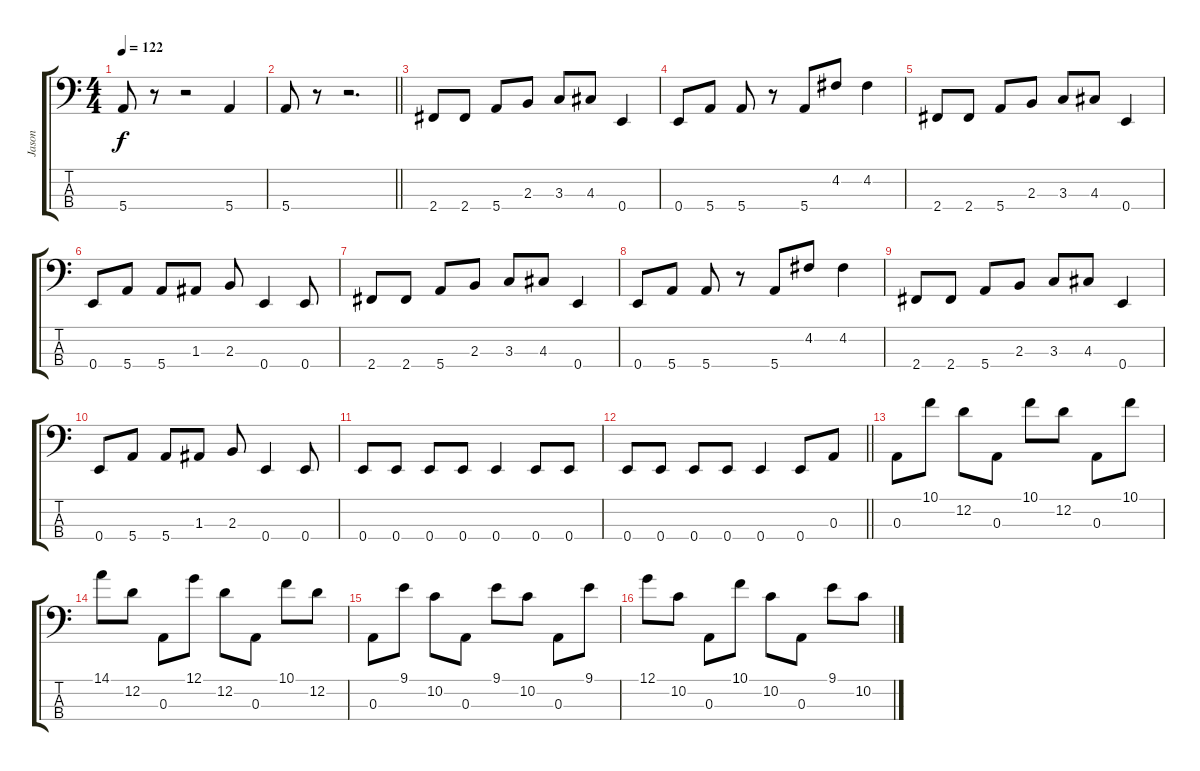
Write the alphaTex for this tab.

\track ("Jason" "Jason") {instrument electricbassfinger}
\staff {score tabs}
\tuning (G2 D2 A1 E1) {hide}
\ts (4 4)
\tempo 122
\clef f4
\ks c
5.4.8{dy f} r.8 r.2 5.4.4 |
\barLineRight lightlight
5.4.8 r.8 r.2{d} |
2.4.8 2.4.8 5.4.8 2.3.8 3.3.8 4.3.8 0.4.4 |
0.4.8 5.4.8 5.4.8 r.8 5.4.8 4.2.8 4.2.4 |
2.4.8 2.4.8 5.4.8 2.3.8 3.3.8 4.3.8 0.4.4 |
0.4.8 5.4.8 5.4.8 1.3.8 2.3.8 0.4.4 0.4.8 |
2.4.8 2.4.8 5.4.8 2.3.8 3.3.8 4.3.8 0.4.4 |
0.4.8 5.4.8 5.4.8 r.8 5.4.8 4.2.8 4.2.4 |
2.4.8 2.4.8 5.4.8 2.3.8 3.3.8 4.3.8 0.4.4 |
0.4.8 5.4.8 5.4.8 1.3.8 2.3.8 0.4.4 0.4.8 |
0.4.8 0.4.8 0.4.8 0.4.8 0.4.4 0.4.8 0.4.8 |
\barLineRight lightlight
0.4.8 0.4.8 0.4.8 0.4.8 0.4.4 0.4.8 0.3.8 |
0.3.8 10.1.8 12.2.8 0.3.8 10.1.8 12.2.8 0.3.8 10.1.8 |
14.1.8 12.2.8 0.3.8 12.1.8 12.2.8 0.3.8 10.1.8 12.2.8 |
0.3.8 9.1.8 10.2.8 0.3.8 9.1.8 10.2.8 0.3.8 9.1.8 |
12.1.8 10.2.8 0.3.8 10.1.8 10.2.8 0.3.8 9.1.8 10.2.8
